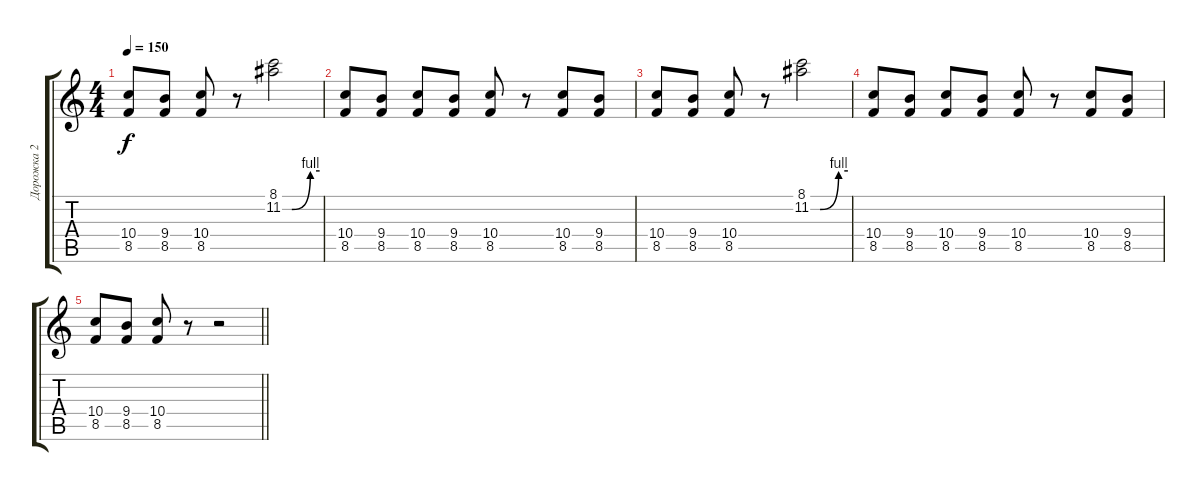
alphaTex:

\track ("Дорожка 2" "Дорожка 2") {instrument acousticguitarsteel}
\staff {score tabs}
\tuning (E4 B3 G3 D3 A2 E2) {hide}
\ts (4 4)
\tempo 150
\clef g2
\ks c
(10.4 8.5).8{dy f} (9.4 8.5).8 (10.4 8.5).8 r.8 (8.1 11.2{be (custom 0 0 15 0 45 4 60 4)}).2 |
(10.4 8.5).8 (9.4 8.5).8 (10.4 8.5).8 (9.4 8.5).8 (10.4 8.5).8 r.8 (10.4 8.5).8 (9.4 8.5).8 |
(10.4 8.5).8 (9.4 8.5).8 (10.4 8.5).8 r.8 (8.1 11.2{be (custom 0 0 15 0 45 4 60 4)}).2 |
(10.4 8.5).8 (9.4 8.5).8 (10.4 8.5).8 (9.4 8.5).8 (10.4 8.5).8 r.8 (10.4 8.5).8 (9.4 8.5).8 |
\barLineRight lightlight
(10.4 8.5).8 (9.4 8.5).8 (10.4 8.5).8 r.8 r.2
